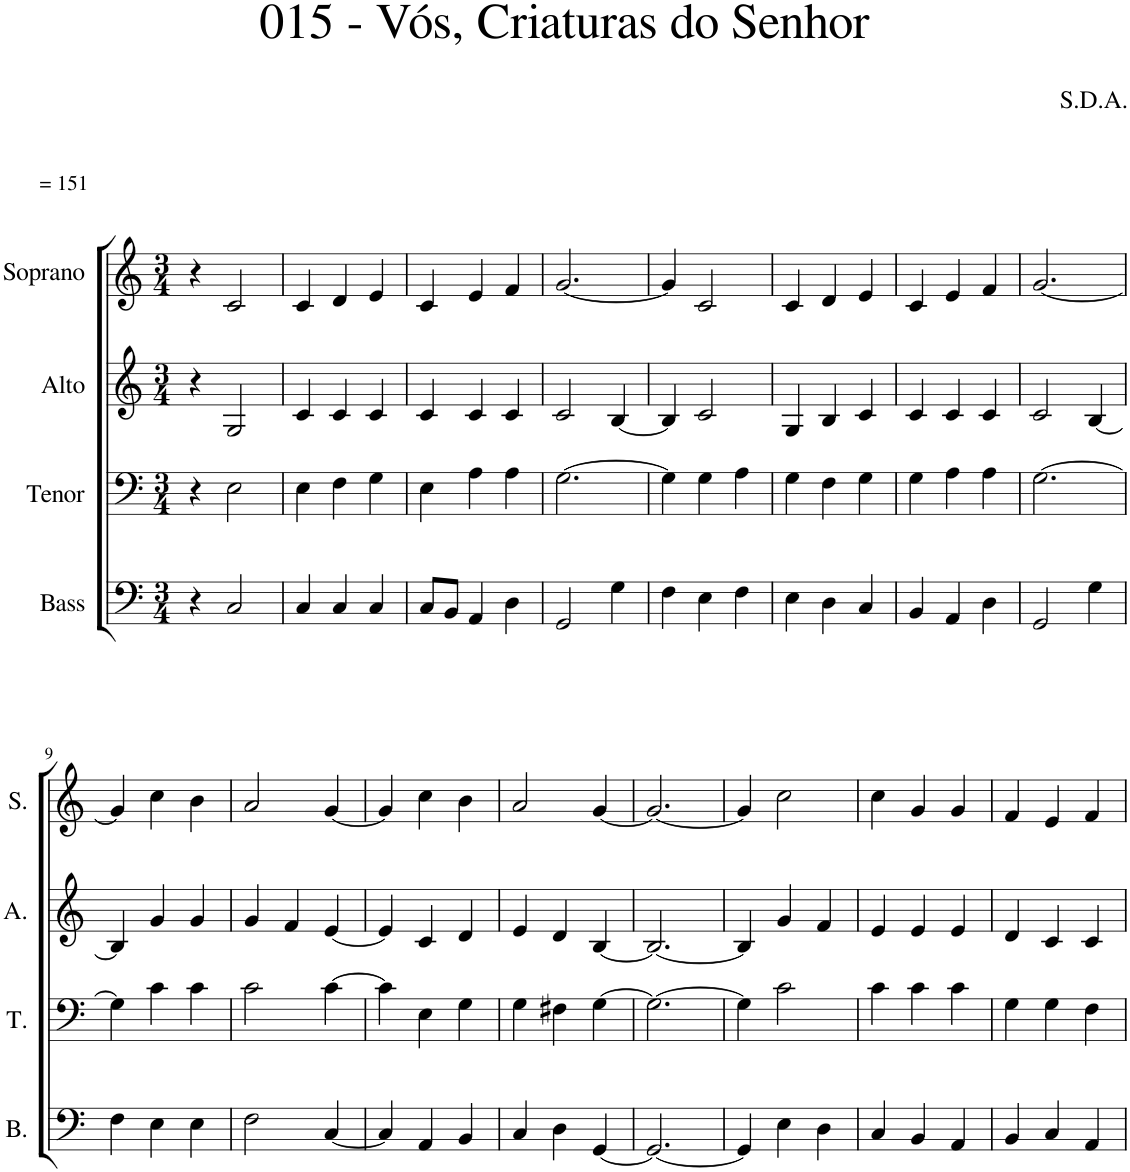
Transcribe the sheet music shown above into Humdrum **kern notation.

**kern	**kern	**kern	**kern
*part4	*part3	*part2	*part1
*staff4	*staff3	*staff2	*staff1
*I"Bass	*I"Tenor	*I"Alto	*I"Soprano
*I'B.	*I'T.	*I'A.	*I'S.
*clefF4	*clefF4	*clefG2	*clefG2
*k[]	*k[]	*k[]	*k[]
*M3/4	*M3/4	*M3/4	*M3/4
=1	=1	=1	=1
!	!	!	!LO:TX:a:t== 151
4r	4r	4r	4r
2C/	2E\	2G/	2c/
=2	=2	=2	=2
4C/	4E\	4c/	4c/
4C/	4F\	4c/	4d/
4C/	4G\	4c/	4e/
=3	=3	=3	=3
8C/L	4E\	4c/	4c/
8BB/J	.	.	.
4AA/	4A\	4c/	4e/
4D\	4A\	4c/	4f/
=4	=4	=4	=4
2GG/	[2.G\	2c/	[2.g/
4G\	.	[4B/	.
=5	=5	=5	=5
4F\	4G\]	4B/]	4g/]
4E\	4G\	2c/	2c/
4F\	4A\	.	.
=6	=6	=6	=6
4E\	4G\	4G/	4c/
4D\	4F\	4B/	4d/
4C/	4G\	4c/	4e/
=7	=7	=7	=7
4BB/	4G\	4c/	4c/
4AA/	4A\	4c/	4e/
4D\	4A\	4c/	4f/
=8	=8	=8	=8
2GG/	[2.G\	2c/	[2.g/
4G\	.	[4B/	.
!!LO:LB:g=z
=9	=9	=9	=9
4F\	4G\]	4B/]	4g/]
4E\	4c\	4g/	4cc\
4E\	4c\	4g/	4b\
=10	=10	=10	=10
2F\	2c\	4g/	2a/
.	.	4f/	.
[4C/	[4c\	[4e/	[4g/
=11	=11	=11	=11
4C/]	4c\]	4e/]	4g/]
4AA/	4E\	4c/	4cc\
4BB/	4G\	4d/	4b\
=12	=12	=12	=12
4C/	4G\	4e/	2a/
4D\	4F#X\	4d/	.
[4GG/	[4G\	[4B/	[4g/
=13	=13	=13	=13
2.GG/_	2.G\_	2.B/_	2.g/_
=14	=14	=14	=14
4GG/]	4G\]	4B/]	4g/]
4E\	2c\	4g/	2cc\
4D\	.	4f/	.
=15	=15	=15	=15
4C/	4c\	4e/	4cc\
4BB/	4c\	4e/	4g/
4AA/	4c\	4e/	4g/
=16	=16	=16	=16
4BB/	4G\	4d/	4f/
4C/	4G\	4c/	4e/
4AA/	4F\	4c/	4f/
=	=	=	=
*-	*-	*-	*-
